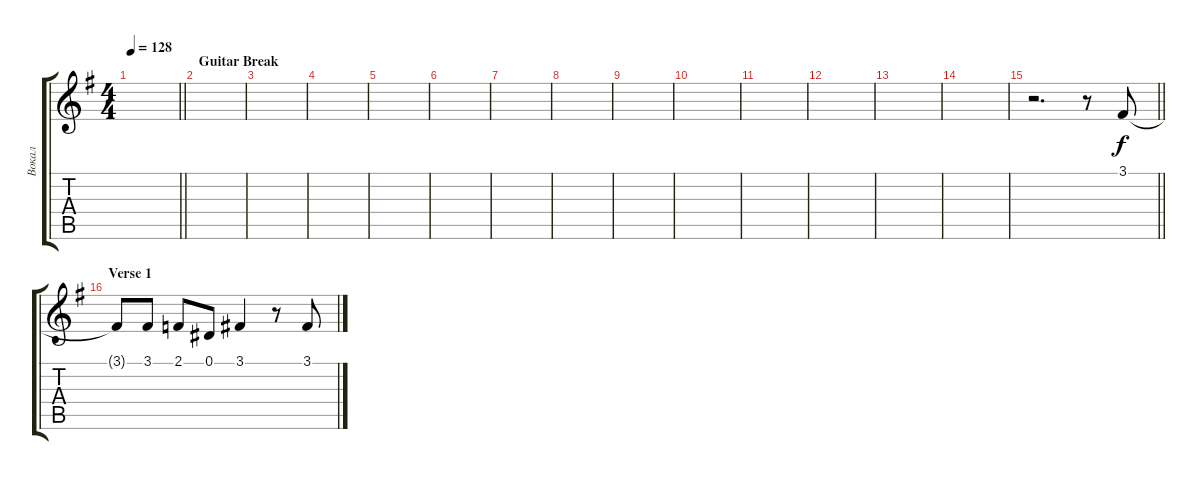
\track ("Вокал" "Вокал") {instrument trumpet}
\staff {score tabs}
\tuning (Eb4 Bb3 Gb3 Db3 Ab2 Eb2) {hide}
\ts (4 4)
\tempo 128
\clef g2
\barLineRight lightlight
\ks eminor
|
\section ("" "Guitar Break")
|
|
|
|
|
|
|
|
|
|
|
|
|
\barLineRight lightlight
r.2{d} r.8 3.1.8 |
\section ("" "Verse 1")
3.1{t}.8 3.1.8 2.1.8 0.1.8 3.1.4 r.8 3.1.8
